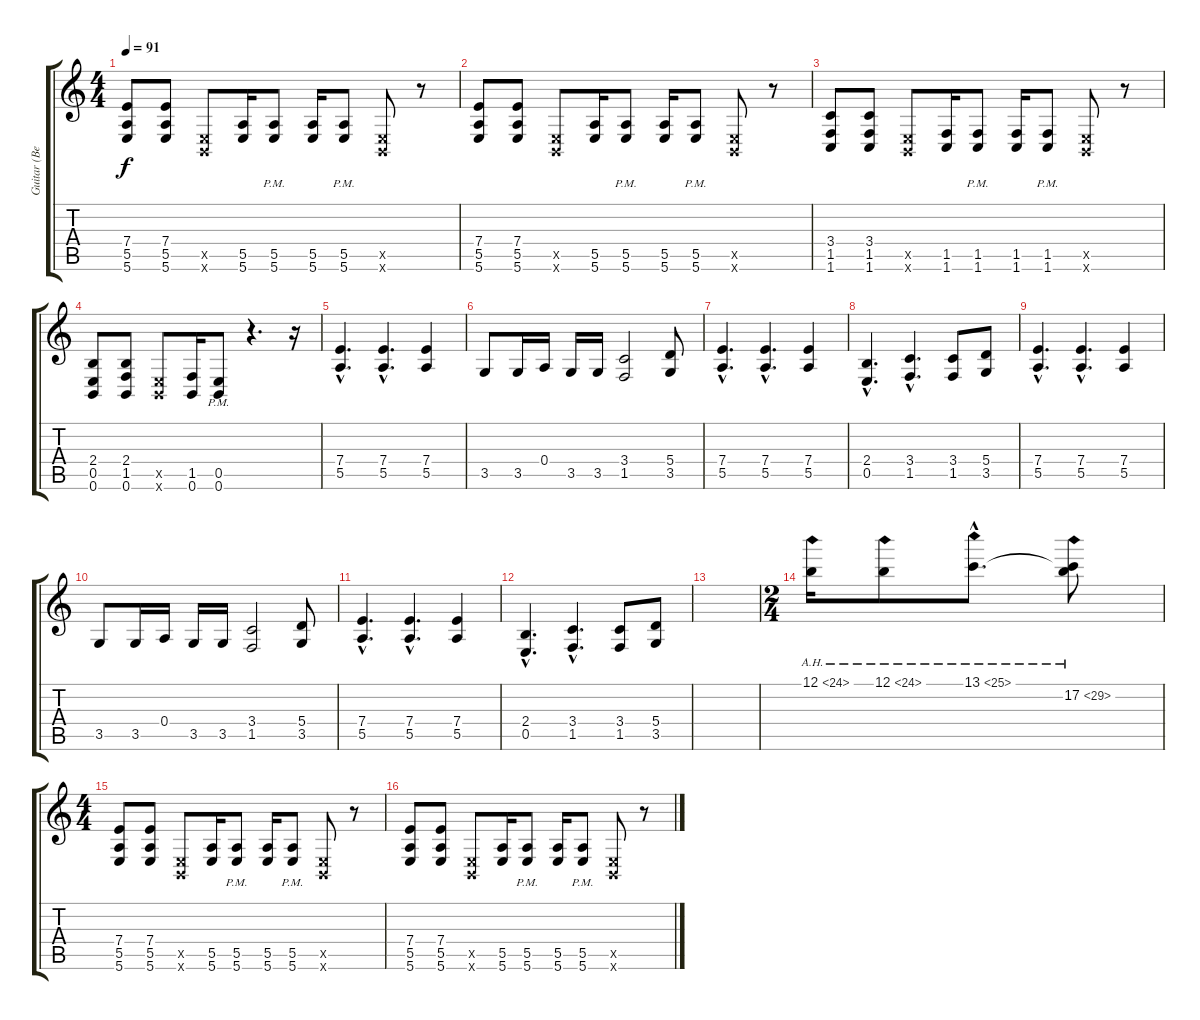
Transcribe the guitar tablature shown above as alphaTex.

\track ("Guitar (Ben Moody)" "Guitar (Be") {instrument distortionguitar}
\staff {score tabs}
\tuning (B3 Gb3 D3 A2 E2 B1) {hide}
\ts (4 4)
\tempo 91
\clef g2
\ks c
(7.4 5.5 5.6).8{dy f volume 14} (7.4 5.5 5.6).8 (0.5{x} 0.6{x}).8 (5.5 5.6).16 (5.5{pm} 5.6{pm}).8 (5.5 5.6).16 (5.5{pm} 5.6{pm}).8 (0.5{x} 0.6{x}).8 r.8 |
(7.4 5.5 5.6).8 (7.4 5.5 5.6).8 (0.5{x} 0.6{x}).8 (5.5 5.6).16 (5.5{pm} 5.6{pm}).8 (5.5 5.6).16 (5.5{pm} 5.6{pm}).8 (0.5{x} 0.6{x}).8 r.8 |
(3.4 1.5 1.6).8 (3.4 1.5 1.6).8 (0.5{x} 0.6{x}).8 (1.5 1.6).16 (1.5{pm} 1.6{pm}).8 (1.5 1.6).16 (1.5{pm} 1.6{pm}).8 (0.5{x} 0.6{x}).8 r.8 |
(2.4 0.5 0.6).8 (2.4 1.5 0.6).8 (0.5{x} 0.6{x}).8 (1.5 0.6).16 (0.5{pm} 0.6{pm}).8 r.4{d} r.16 |
(7.4{hac} 5.5{hac}).4{d} (7.4{hac} 5.5{hac}).4{d} (7.4 5.5).4 |
3.5.8 3.5.16 0.4.16 3.5.16 3.5.16 (3.4 1.5).2 (5.4 3.5).8 |
(7.4{hac} 5.5{hac}).4{d} (7.4{hac} 5.5{hac}).4{d} (7.4 5.5).4 |
(2.4{hac} 0.5{hac}).4{d} (3.4{hac} 1.5{hac}).4{d} (3.4 1.5).8 (5.4 3.5).8 |
(7.4{hac} 5.5{hac}).4{d} (7.4{hac} 5.5{hac}).4{d} (7.4 5.5).4 |
3.5.8 3.5.16 0.4.16 3.5.16 3.5.16 (3.4 1.5).2 (5.4 3.5).8 |
(7.4{hac} 5.5{hac}).4{d} (7.4{hac} 5.5{hac}).4{d} (7.4 5.5).4 |
(2.4{hac} 0.5{hac}).4{d} (3.4{hac} 1.5{hac}).4{d} (3.4 1.5).8 (5.4 3.5).8 |
|
\ts (2 4)
12.1{ah 12}.16{volume 8} 12.1{ah 12}.8 13.1{ah 12 hac}.8{d} (13.1{t} 17.2{ah 12}).8 |
\ts (4 4)
(7.4 5.5 5.6).8{volume 14} (7.4 5.5 5.6).8 (0.5{x} 0.6{x}).8 (5.5 5.6).16 (5.5{pm} 5.6{pm}).8 (5.5 5.6).16 (5.5{pm} 5.6{pm}).8 (0.5{x} 0.6{x}).8 r.8 |
(7.4 5.5 5.6).8 (7.4 5.5 5.6).8 (0.5{x} 0.6{x}).8 (5.5 5.6).16 (5.5{pm} 5.6{pm}).8 (5.5 5.6).16 (5.5{pm} 5.6{pm}).8 (0.5{x} 0.6{x}).8 r.8
